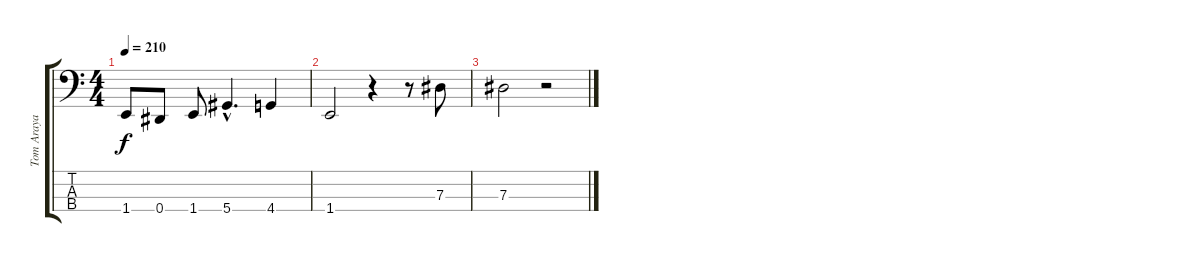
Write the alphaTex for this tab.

\track ("Tom Araya" "Tom Araya") {instrument electricbassfinger}
\staff {score tabs}
\tuning (Gb2 Db2 Ab1 Eb1) {hide}
\ts (4 4)
\tempo 210
\clef f4
\ks c
1.4.8{dy f} 0.4.8 1.4.8 5.4{hac}.4{d} 4.4.4 |
1.4.2 r.4 r.8 7.3.8 |
7.3.2 r.2
